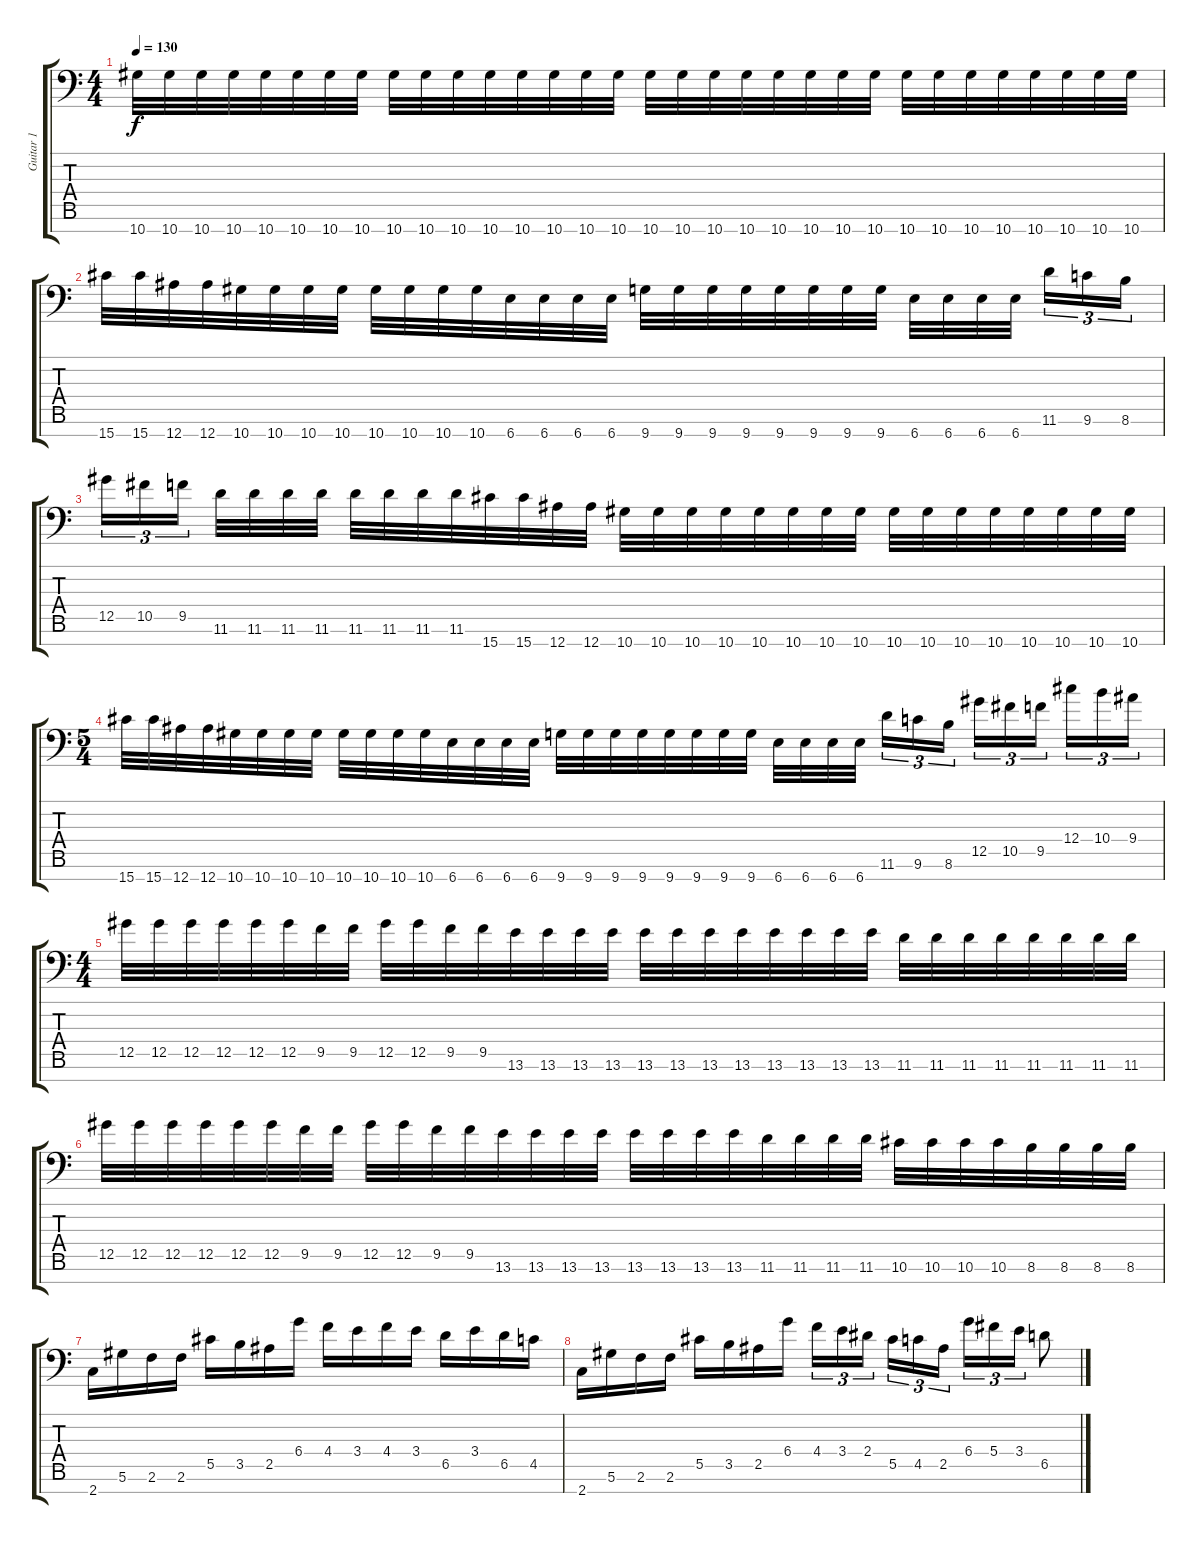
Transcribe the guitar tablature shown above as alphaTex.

\track ("Guitar 1" "Guitar 1") {instrument distortionguitar}
\staff {score tabs}
\tuning (Eb4 Bb3 Gb3 Db3 Ab2 Eb2 Bb1) {hide}
\ts (4 4)
\tempo 130
\clef f4
\ks c
10.7.32{dy f} 10.7.32 10.7.32 10.7.32 10.7.32 10.7.32 10.7.32 10.7.32 10.7.32 10.7.32 10.7.32 10.7.32 10.7.32 10.7.32 10.7.32 10.7.32 10.7.32 10.7.32 10.7.32 10.7.32 10.7.32 10.7.32 10.7.32 10.7.32 10.7.32 10.7.32 10.7.32 10.7.32 10.7.32 10.7.32 10.7.32 10.7.32 |
15.7.32 15.7.32 12.7.32 12.7.32 10.7.32 10.7.32 10.7.32 10.7.32 10.7.32 10.7.32 10.7.32 10.7.32 6.7.32 6.7.32 6.7.32 6.7.32 9.7.32 9.7.32 9.7.32 9.7.32 9.7.32 9.7.32 9.7.32 9.7.32 6.7.32 6.7.32 6.7.32 6.7.32{beam splitsecondary} 11.6.16{tu (3 2)} 9.6.16{tu (3 2)} 8.6.16{tu (3 2)} |
12.5.16{tu (3 2)} 10.5.16{tu (3 2)} 9.5.16{tu (3 2) beam splitsecondary} 11.6.32 11.6.32 11.6.32 11.6.32 11.6.32 11.6.32 11.6.32 11.6.32 15.7.32 15.7.32 12.7.32 12.7.32 10.7.32 10.7.32 10.7.32 10.7.32 10.7.32 10.7.32 10.7.32 10.7.32 10.7.32 10.7.32 10.7.32 10.7.32 10.7.32 10.7.32 10.7.32 10.7.32 |
\ts (5 4)
15.7.32 15.7.32 12.7.32 12.7.32 10.7.32 10.7.32 10.7.32 10.7.32 10.7.32 10.7.32 10.7.32 10.7.32 6.7.32 6.7.32 6.7.32 6.7.32 9.7.32 9.7.32 9.7.32 9.7.32 9.7.32 9.7.32 9.7.32 9.7.32 6.7.32 6.7.32 6.7.32 6.7.32{beam splitsecondary} 11.6.16{tu (3 2)} 9.6.16{tu (3 2)} 8.6.16{tu (3 2)} 12.5.16{tu (3 2)} 10.5.16{tu (3 2)} 9.5.16{tu (3 2) beam splitsecondary} 12.4.16{tu (3 2)} 10.4.16{tu (3 2)} 9.4.16{tu (3 2)} |
\ts (4 4)
12.5.32 12.5.32 12.5.32 12.5.32 12.5.32 12.5.32 9.5.32 9.5.32 12.5.32 12.5.32 9.5.32 9.5.32 13.6.32 13.6.32 13.6.32 13.6.32 13.6.32 13.6.32 13.6.32 13.6.32 13.6.32 13.6.32 13.6.32 13.6.32 11.6.32 11.6.32 11.6.32 11.6.32 11.6.32 11.6.32 11.6.32 11.6.32 |
12.5.32 12.5.32 12.5.32 12.5.32 12.5.32 12.5.32 9.5.32 9.5.32 12.5.32 12.5.32 9.5.32 9.5.32 13.6.32 13.6.32 13.6.32 13.6.32 13.6.32 13.6.32 13.6.32 13.6.32 11.6.32 11.6.32 11.6.32 11.6.32 10.6.32 10.6.32 10.6.32 10.6.32 8.6.32 8.6.32 8.6.32 8.6.32 |
2.7.16 5.6.16 2.6.16 2.6.16 5.5.16 3.5.16 2.5.16 6.4.16 4.4.16 3.4.16 4.4.16 3.4.16 6.5.16 3.4.16 6.5.16 4.5.16 |
2.7.16 5.6.16 2.6.16 2.6.16 5.5.16 3.5.16 2.5.16 6.4.16 4.4.16{tu (3 2)} 3.4.16{tu (3 2)} 2.4.16{tu (3 2) beam splitsecondary} 5.5.16{tu (3 2)} 4.5.16{tu (3 2)} 2.5.16{tu (3 2)} 6.4.16{tu (3 2)} 5.4.16{tu (3 2)} 3.4.16{tu (3 2)} 6.5.8
